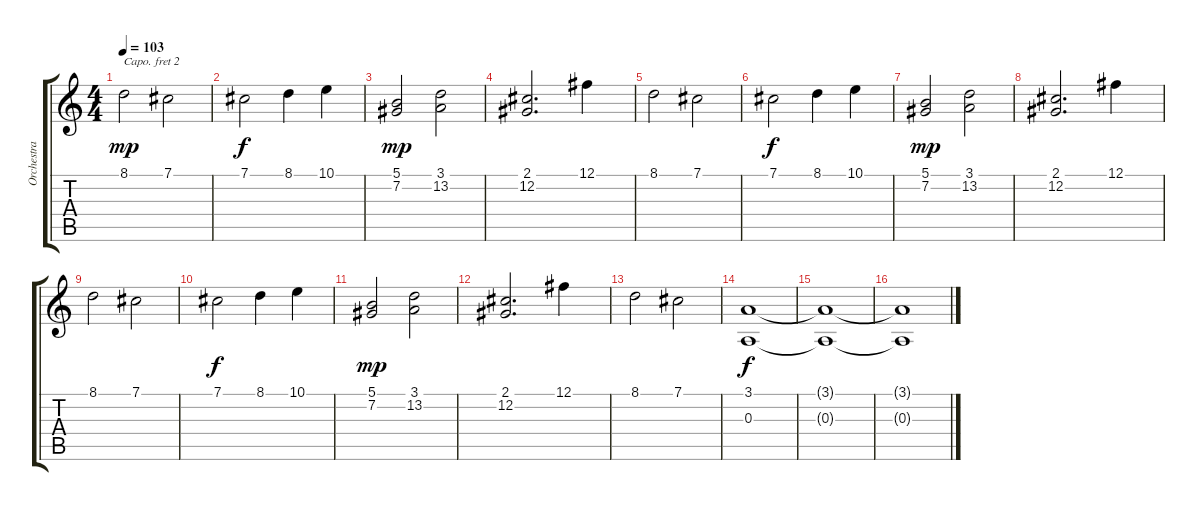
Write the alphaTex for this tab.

\track ("Orchestra" "Orchestra") {instrument violin bank 27}
\staff {score tabs}
\capo 2
\tuning (E4 B3 G3 D3 A2 E2) {hide}
\ts (4 4)
\tempo 103
\clef g2
\ks c
8.1.2{dy mp} 7.1.2 |
7.1.2{dy f} 8.1.4 10.1.4 |
(5.1 7.2).2{dy mp} (3.1 13.2).2 |
(2.1 12.2).2{d} 12.1.4 |
8.1.2 7.1.2 |
7.1.2{dy f} 8.1.4 10.1.4 |
(5.1 7.2).2{dy mp} (3.1 13.2).2 |
(2.1 12.2).2{d} 12.1.4 |
8.1.2 7.1.2 |
7.1.2{dy f} 8.1.4 10.1.4 |
(5.1 7.2).2{dy mp} (3.1 13.2).2 |
(2.1 12.2).2{d} 12.1.4 |
8.1.2 7.1.2 |
(3.1 0.3).1{dy f} |
(3.1{t} 0.3{t}).1 |
(3.1{t} 0.3{t}).1
